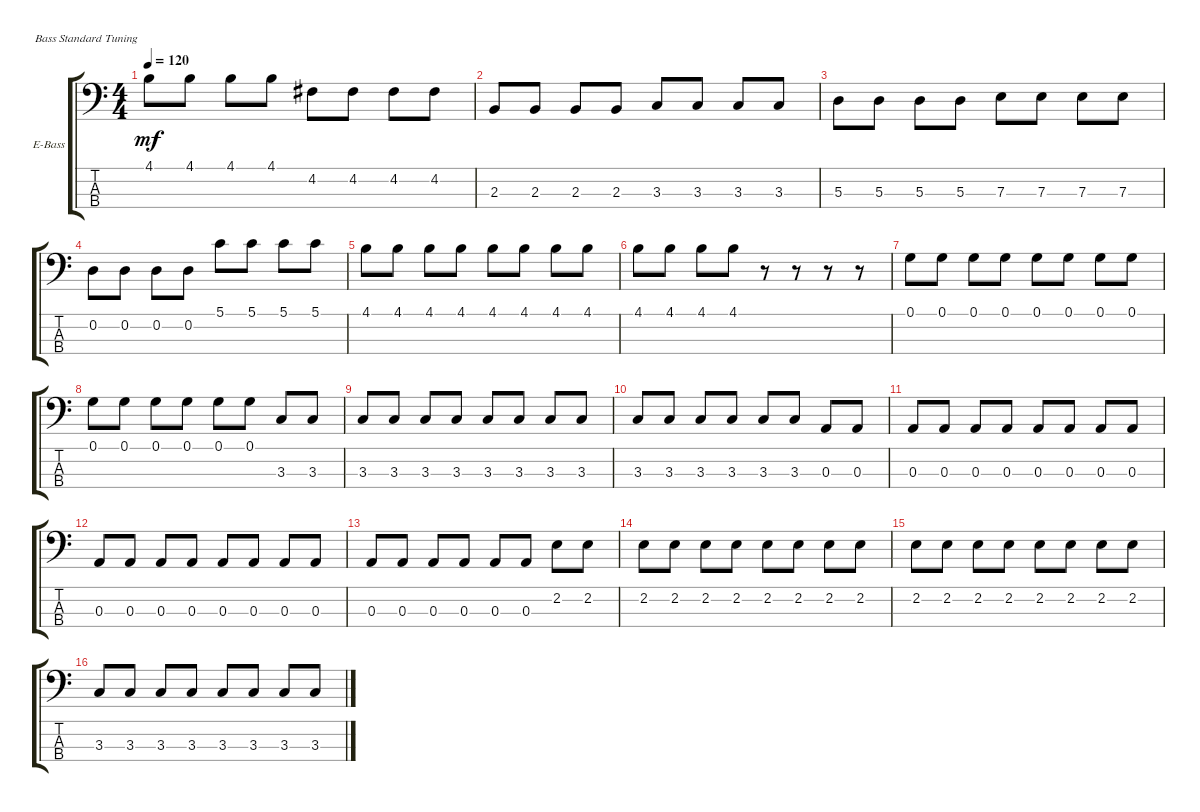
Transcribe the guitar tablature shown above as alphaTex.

\defaultSystemsLayout 4
\bracketExtendMode groupsimilarinstruments
\firstSystemTrackNameOrientation horizontal
\otherSystemsTrackNameOrientation horizontal
\track ("Electric Bass" "E-Bass") {instrument electricbassfinger}
\staff {score tabs}
\tuning (G2 D2 A1 E1)
\ts (4 4)
\tempo 120
\clef f4
\scale
0.333333
\ks c
4.1.8{dy mf} 4.1.8 4.1.8 4.1.8 4.2.8 4.2.8 4.2.8 4.2.8 |
\scale
0.333333 2.3.8 2.3.8 2.3.8 2.3.8 3.3.8 3.3.8 3.3.8 3.3.8 |
\scale
0.333333 5.3.8 5.3.8 5.3.8 5.3.8 7.3.8 7.3.8 7.3.8 7.3.8 |
\scale
0.333333 0.2.8 0.2.8 0.2.8 0.2.8 5.1.8 5.1.8 5.1.8 5.1.8 |
\scale
0.333333 4.1.8 4.1.8 4.1.8 4.1.8 4.1.8 4.1.8 4.1.8 4.1.8 |
\scale
0.333333 4.1.8 4.1.8 4.1.8 4.1.8 r.8 r.8 r.8 r.8 |
\scale
0.333333 0.1.8 0.1.8 0.1.8 0.1.8 0.1.8 0.1.8 0.1.8 0.1.8 |
\scale
0.333333 0.1.8 0.1.8 0.1.8 0.1.8 0.1.8 0.1.8 3.3.8 3.3.8 |
\scale
0.333333 3.3.8 3.3.8 3.3.8 3.3.8 3.3.8 3.3.8 3.3.8 3.3.8 |
\scale
0.333333 3.3.8 3.3.8 3.3.8 3.3.8 3.3.8 3.3.8 0.3.8 0.3.8 |
\scale
0.333333 0.3.8 0.3.8 0.3.8 0.3.8 0.3.8 0.3.8 0.3.8 0.3.8 |
\scale
0.333333 0.3.8 0.3.8 0.3.8 0.3.8 0.3.8 0.3.8 0.3.8 0.3.8 |
\scale
0.333333 0.3.8 0.3.8 0.3.8 0.3.8 0.3.8 0.3.8 2.2.8 2.2.8 |
\scale
0.333333 2.2.8 2.2.8 2.2.8 2.2.8 2.2.8 2.2.8 2.2.8 2.2.8 |
\scale
0.333333 2.2.8 2.2.8 2.2.8 2.2.8 2.2.8 2.2.8 2.2.8 2.2.8 |
\scale
0.333333 3.3.8 3.3.8 3.3.8 3.3.8 3.3.8 3.3.8 3.3.8 3.3.8
